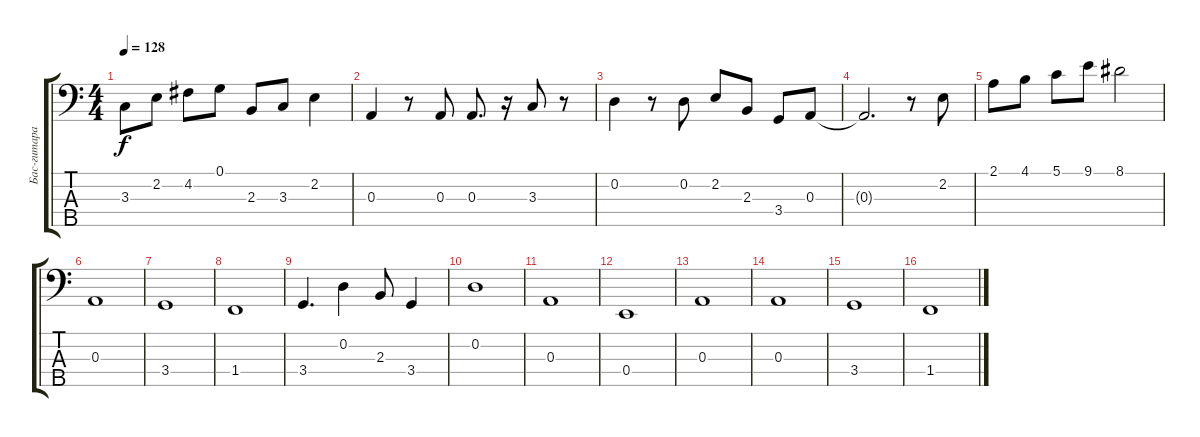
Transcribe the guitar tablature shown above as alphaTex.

\track ("Бас-гитара" "Бас-гитара") {instrument electricbassfinger}
\staff {score tabs}
\tuning (G2 D2 A1 E1 B0) {hide}
\ts (4 4)
\tempo 128
\clef f4
\ks c
3.3.8{dy f} 2.2.8 4.2.8 0.1.8 2.3.8 3.3.8 2.2.4 |
0.3.4 r.8 0.3.8 0.3.8{d} r.16 3.3.8 r.8 |
0.2.4 r.8 0.2.8 2.2.8 2.3.8 3.4.8 0.3.8 |
0.3{t}.2{d} r.8 2.2.8 |
2.1.8 4.1.8 5.1.8 9.1.8 8.1.2 |
0.3.1 |
3.4.1 |
1.4.1 |
3.4.4{d} 0.2.4 2.3.8 3.4.4 |
0.2.1 |
0.3.1 |
0.4.1 |
0.3.1 |
0.3.1 |
3.4.1 |
1.4.1
